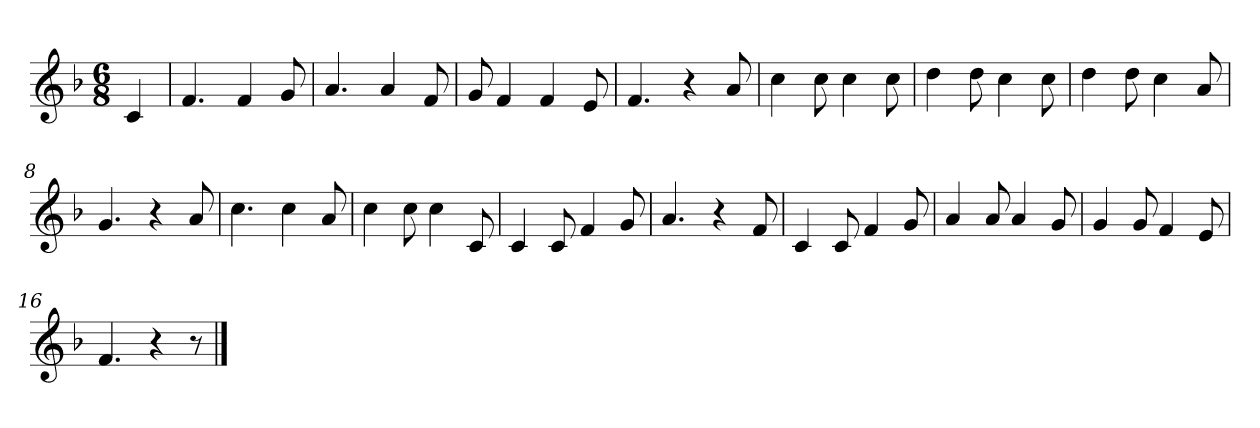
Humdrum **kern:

**kern
*part1
*staff1
*clefG2
*k[b-]
*F:
*M6/8
*MM92
=
4c
=1
4.f
4f
8g
=2
4.a
4a
8f
=3
8g
4f
4f
8e
=4
4.f
4r
8a
=5
4cc
8cc
4cc
8cc
=6
4dd
8dd
4cc
8cc
=7
4dd
8dd
4cc
8a
=8
4.g
4r
8a
=9
4.cc
4cc
8a
=10
4cc
8cc
4cc
8c
=11
4c
8c
4f
8g
=12
4.a
4r
8f
=13
4c
8c
4f
8g
=14
4a
8a
4a
8g
=15
4g
8g
4f
8e
=16
4.f
4r
8r
==
*-
